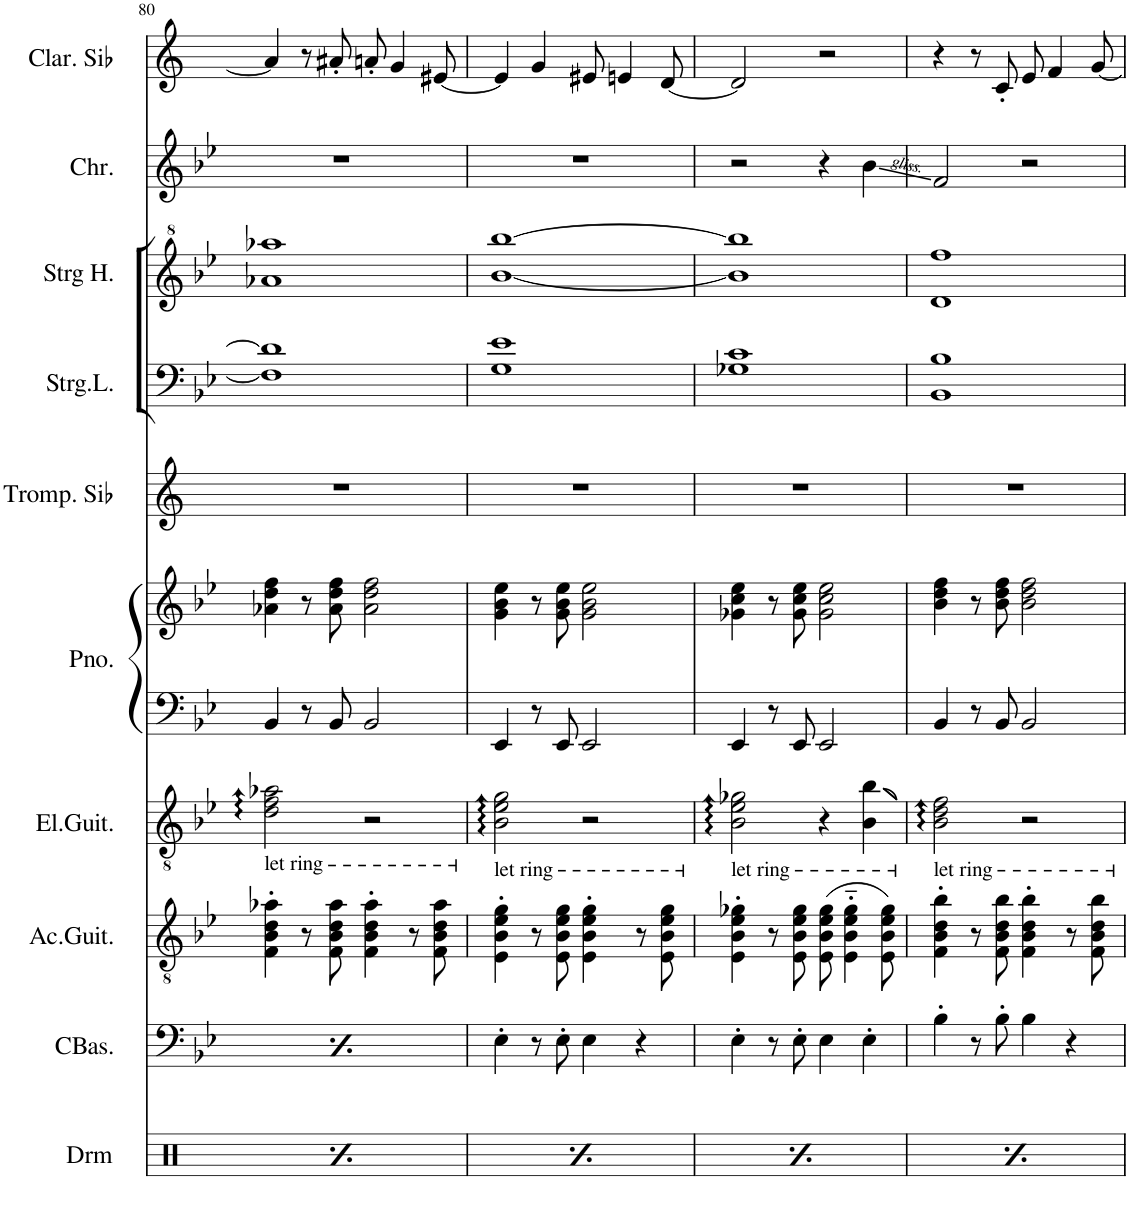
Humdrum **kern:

**kern	**kern	**kern	**kern	**kern	**kern	**kern	**kern	**kern	**kern	**kern
*part10	*part9	*part8	*part7	*part6	*part6	*part5	*part4	*part3	*part2	*part1
*staff11	*staff10	*staff9	*staff8	*staff7	*staff6	*staff5	*staff4	*staff3	*staff2	*staff1
*I"Drums	*I"Bass	*I"Steel Strg.Guitar	*I"Electric Guitar	*I"Piano	*	*I"Bb Trumpet	*I"Strings Low	*I"Strings Hi	*I"Choirs Ooooh	*I"Clarinette en Sib
*I'Drm	*	*	*I'El.Guit.	*I'Pno.	*	*I'Trp.	*I'Strg.L.	*I'Strg H.	*I'Chr.	*I'Clar. Sib
!!LO:PB:g=z
*clefX	*clefF4	*clefGv2	*clefGv2	*clefF4	*clefG2	*clefG2	*clefF4	*clefG^2	*clefG2	*clefG2
*	*Trd7c12	*	*	*	*	*Trd1c2	*	*	*	*Trd1c2
*k[]	*k[b-e-]	*k[b-e-]	*k[b-e-]	*k[b-e-]	*k[b-e-]	*k[]	*k[b-e-]	*k[b-e-]	*k[b-e-]	*k[]
*M2/2	*M2/2	*M2/2	*M2/2	*M2/2	*M2/2	*M2/2	*M2/2	*M2/2	*M2/2	*M2/2
*met(c|)	*met(c|)	*met(c|)	*met(c|)	*met(c|)	*met(c|)	*met(c|)	*met(c|)	*met(c|)	*met(c|)	*met(c|)
=80	=80	=80	=80	=80	=80	=80	=80	=80	=80	=80
*^	*	*	*	*	*	*	*	*	*	*
!	!	!	!	!LO:TX:b:t=let ring	!	!	!	!	!	!	!
8Rcc/L	4Rd\	4B-'\	4F\' 4B-\' 4d\' 4a-X\'	2d\ 2f\ 2a-X\	4BB-/	4a-X\ 4dd\ 4ff\	1r	1F] 1d]	1aa-X 1aaa-X	1r	4a#/]
8Ree/	.	.	.	.	.	.	.	.	.	.	.
8Ree/	8r	8r	8r	.	8r	8r	.	.	.	.	8r
8Rcc/J	8Rd\	8B-'\	8F\ 8B-\ 8d\ 8a-\	.	8BB-/	8a-\ 8dd\ 8ff\	.	.	.	.	8a#X'/
8Ree/L	8Rd\	4B-\	4F\' 4B-\' 4d\' 4a-\'	2r	2BB-/	2a-\ 2dd\ 2ff\	.	.	.	.	8an'/
16Rcc/L	8r	.	.	.	.	.	.	.	.	.	4g/
16Rcc/JJ	.	.	.	.	.	.	.	.	.	.	.
4Rcc^/	4r	4r	8r	.	.	.	.	.	.	.	.
.	.	.	8F\ 8B-\ 8d\ 8a-\	.	.	.	.	.	.	.	[8e#X/
=81	=81	=81	=81	=81	=81	=81	=81	=81	=81	=81	=81
!	!	!	!	!LO:TX:b:t=let ring	!	!	!	!	!	!	!
8Rcc/L	4Rd\	4E-'\	4E-\' 4B-\' 4e-\' 4g\'	2B-\ 2e-\ 2g\	4EE-/	4g\ 4b-\ 4ee-\	1r	1G 1e-	[1bb- [1bbb-	1r	4e#/]
8Ree/	.	.	.	.	.	.	.	.	.	.	.
8Ree/	8r	8r	8r	.	8r	8r	.	.	.	.	4g/
8Rcc/J	8Rd\	8E-'\	8E-\ 8B-\ 8e-\ 8g\	.	8EE-/	8g\ 8b-\ 8ee-\	.	.	.	.	.
8Ree/L	8Rd\	4E-\	4E-\' 4B-\' 4e-\' 4g\'	2r	2EE-/	2g\ 2b-\ 2ee-\	.	.	.	.	8e#X/
16Rcc/L	8r	.	.	.	.	.	.	.	.	.	4en/
16Rcc/JJ	.	.	.	.	.	.	.	.	.	.	.
4Rcc^/	4r	4r	8r	.	.	.	.	.	.	.	.
.	.	.	8E-\ 8B-\ 8e-\ 8g\	.	.	.	.	.	.	.	[8d/
=82	=82	=82	=82	=82	=82	=82	=82	=82	=82	=82	=82
!	!	!	!	!LO:TX:b:t=let ring	!	!	!	!	!	!	!
8Rcc/L	4Rd\	4E-'\	4E-\' 4B-\' 4e-\' 4g-X\'	2B-\ 2e-\ 2g-X\	4EE-/	4g-X\ 4cc\ 4ee-\	1r	1G-X 1c	1bb-] 1bbb-]	2r	2d/]
8Ree/	.	.	.	.	.	.	.	.	.	.	.
8Ree/	8r	8r	8r	.	8r	8r	.	.	.	.	.
8Rcc/J	8Rd\	8E-'\	8E-\ 8B-\ 8e-\ 8g-\	.	8EE-/	8g-\ 8cc\ 8ee-\	.	.	.	.	.
8Ree/L	8Rd\	4E-\	(8E-\ 8B-\ 8e-\ 8g-\	4r	2EE-/	2g-\ 2cc\ 2ee-\	.	.	.	4r	2r
16Rcc/L	8r	.	4E-\'~ 4B-\'~ 4e-\'~ 4g-\'~	.	.	.	.	.	.	.	.
16Rcc/JJ	.	.	.	.	.	.	.	.	.	.	.
4Rcc^/	4r	4E-'\	.	4B-\ 4b-\	.	.	.	.	.	4b-\	.
.	.	.	8E-\ 8B-\ 8e-\ 8g-\)	.	.	.	.	.	.	.	.
=83	=83	=83	=83	=83	=83	=83	=83	=83	=83	=83	=83
!	!	!	!	!LO:TX:b:t=let ring	!	!	!	!	!	!	!
8Rcc/L	4Rd\	4B-'\	4F\' 4B-\' 4d\' 4b-\'	2B-\ 2d\ 2f\	4BB-/	4b-\ 4dd\ 4ff\	1r	1BB- 1B-	1dd 1fff	2f/	4r
8Ree/	.	.	.	.	.	.	.	.	.	.	.
8Ree/	8r	8r	8r	.	8r	8r	.	.	.	.	8r
8Rcc/J	8Rd\	8B-'\	8F\ 8B-\ 8d\ 8b-\	.	8BB-/	8b-\ 8dd\ 8ff\	.	.	.	.	8c'/
8Ree/L	8Rd\	4B-\	4F\' 4B-\' 4d\' 4b-\'	2r	2BB-/	2b-\ 2dd\ 2ff\	.	.	.	2r	8e/
16Rcc/L	8r	.	.	.	.	.	.	.	.	.	4f/
16Rcc/JJ	.	.	.	.	.	.	.	.	.	.	.
4Rcc^/	4r	4r	8r	.	.	.	.	.	.	.	.
.	.	.	8F\ 8B-\ 8d\ 8b-\	.	.	.	.	.	.	.	[8g/
*v	*v	*	*	*	*	*	*	*	*	*	*
=	=	=	=	=	=	=	=	=	=	=
*-	*-	*-	*-	*-	*-	*-	*-	*-	*-	*-
